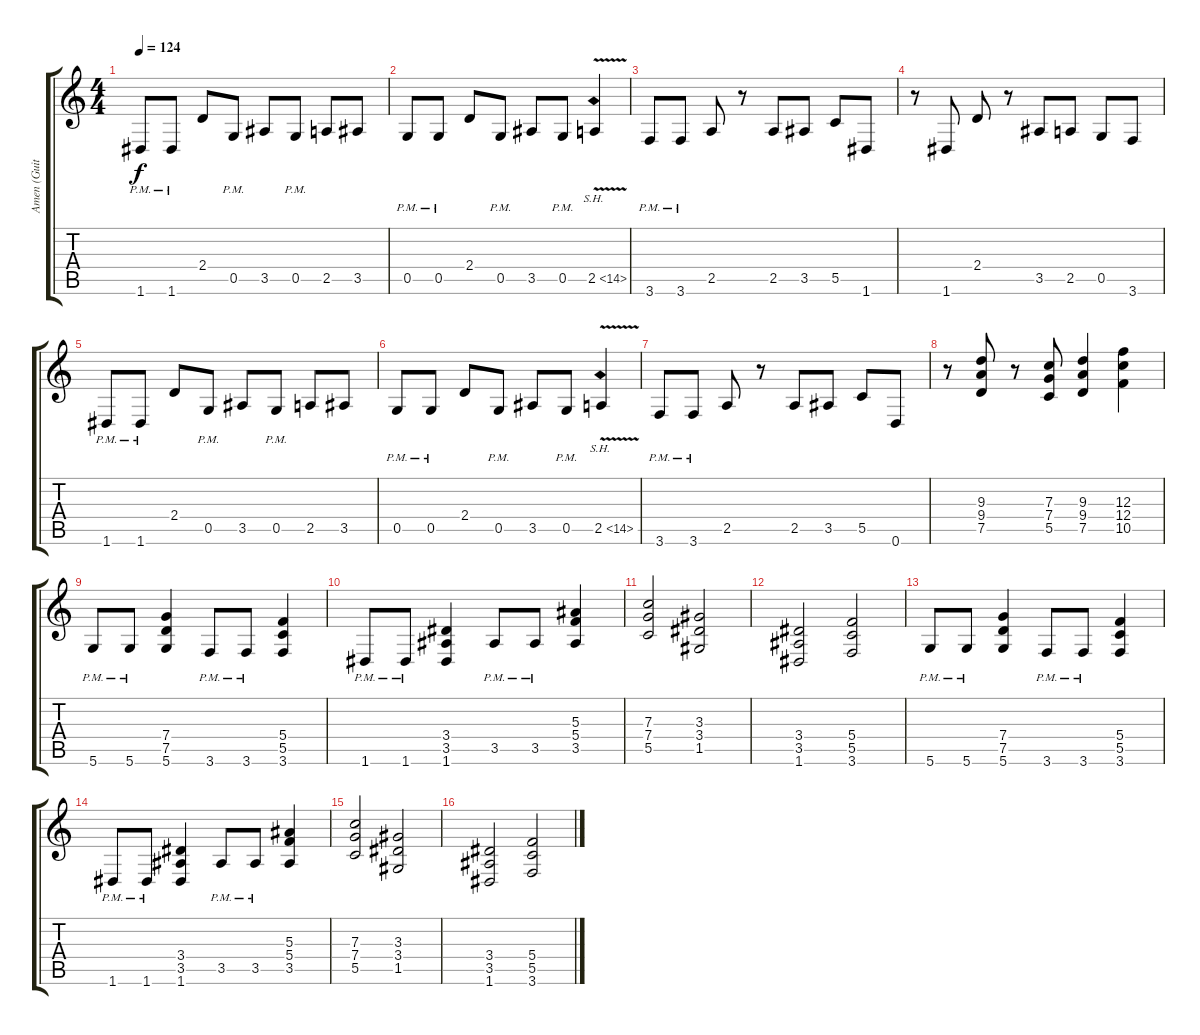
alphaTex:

\track ("Amen (Guitar)" "Amen (Guit") {instrument distortionguitar}
\staff {score tabs}
\tuning (D4 A3 F3 C3 G2 D2) {hide}
\ts (4 4)
\tempo 124
\clef g2
\ks c
1.6{pm}.8{dy f} 1.6{pm}.8 2.4.8 0.5{pm}.8 3.5.8 0.5{pm}.8 2.5.8 3.5.8 |
0.5{pm}.8 0.5{pm}.8 2.4.8 0.5{pm}.8 3.5.8 0.5{pm}.8 2.5{sh 12 v}.4 |
3.6{pm}.8 3.6{pm}.8 2.5.8 r.8 2.5.8 3.5.8 5.5.8 1.6.8 |
r.8 1.6.8 2.4.8 r.8 3.5.8 2.5.8 0.5.8 3.6.8 |
1.6{pm}.8 1.6{pm}.8 2.4.8 0.5{pm}.8 3.5.8 0.5{pm}.8 2.5.8 3.5.8 |
0.5{pm}.8 0.5{pm}.8 2.4.8 0.5{pm}.8 3.5.8 0.5{pm}.8 2.5{sh 12 v}.4 |
3.6{pm}.8 3.6{pm}.8 2.5.8 r.8 2.5.8 3.5.8 5.5.8 0.6.8 |
r.8 (9.3 9.4 7.5).8 r.8 (7.3 7.4 5.5).8 (9.3 9.4 7.5).4 (12.3 12.4 10.5).4 |
5.6{pm}.8 5.6{pm}.8 (7.4 7.5 5.6).4 3.6{pm}.8 3.6{pm}.8 (5.4 5.5 3.6).4 |
1.6{pm}.8 1.6{pm}.8 (3.4 3.5 1.6).4 3.5{pm}.8 3.5{pm}.8 (5.3 5.4 3.5).4 |
(7.3 7.4 5.5).2 (3.3 3.4 1.5).2 |
(3.4 3.5 1.6).2 (5.4 5.5 3.6).2 |
5.6{pm}.8 5.6{pm}.8 (7.4 7.5 5.6).4 3.6{pm}.8 3.6{pm}.8 (5.4 5.5 3.6).4 |
1.6{pm}.8 1.6{pm}.8 (3.4 3.5 1.6).4 3.5{pm}.8 3.5{pm}.8 (5.3 5.4 3.5).4 |
(7.3 7.4 5.5).2 (3.3 3.4 1.5).2 |
(3.4 3.5 1.6).2 (5.4 5.5 3.6).2
